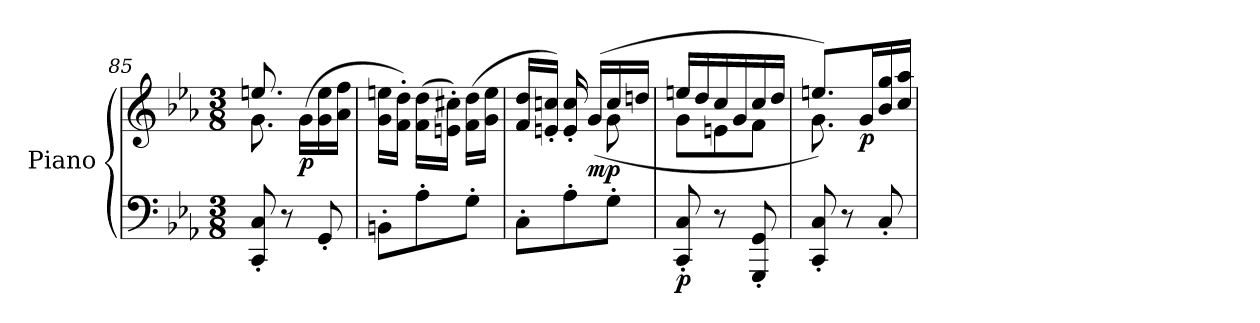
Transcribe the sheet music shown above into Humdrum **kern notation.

**kern	**kern	**dynam
*part1	*part1	*part1
*staff2	*staff1	*staff1/2
*I"Piano	*	*
*I'Pno.	*	*
!!LO:LB:g=z
*clefF4	*clefG2	*
*k[b-e-a-]	*k[b-e-a-]	*
*M3/8	*M3/8	*
=85	=85	=85
*	*^	*
8CC/' 8C/'	8.een/	8.g\	.
8r	.	.	.
!	!	!	!LO:DY:b
.	(>16g\LL	8.ryy	p
8GG'/	16g\ 16ee\	.	.
.	16a-\ 16ff\JJ	.	.
*	*v	*v	*
=86	=86	=86
8BBn'\L	16g\ 16een\LL	.
.	16f\' 16dd\'JJ)	.
8A-'\	(>16f\ 16dd\LL	.
.	16en\' 16cc#X\'JJ)	.
8G'\J	(>16f\ 16dd\LL	.
.	16g\ 16ee\JJ	.
=87	=87	=87
*	*^	*
8C'\L	16f/ 16dd/LL	4ryy	.
.	16en/' 16ccn/'JJ)	.	.
8A-'\	16e/' 16cc/'	.	.
!	!	!	!LO:DY:b
.	(>(>16g/LL	.	mp
8G'\J	16cc/	8g\	.
.	16ddn/JJ	.	.
=88	=88	=88	=88
!	!	!	!LO:DY:b=2
8CC/' 8C/'	16een/LL	8g\L	p
.	16dd/	.	.
8r	16cc/	8en\	.
.	16g/	.	.
8GGG/' 8GG/'	16cc/	8f\J	.
.	16dd/JJ	.	.
=89	=89	=89	=89
8CC/' 8C/'	8.een/L))	8.g\	.
8r	.	.	.
!	!	!	!LO:DY:b
.	16g/L	8.ryy	p
8C'/	16b-/ 16gg/	.	.
.	16cc/ 16aa-/JJ	.	.
*	*v	*v	*
=	=	=
*-	*-	*-
